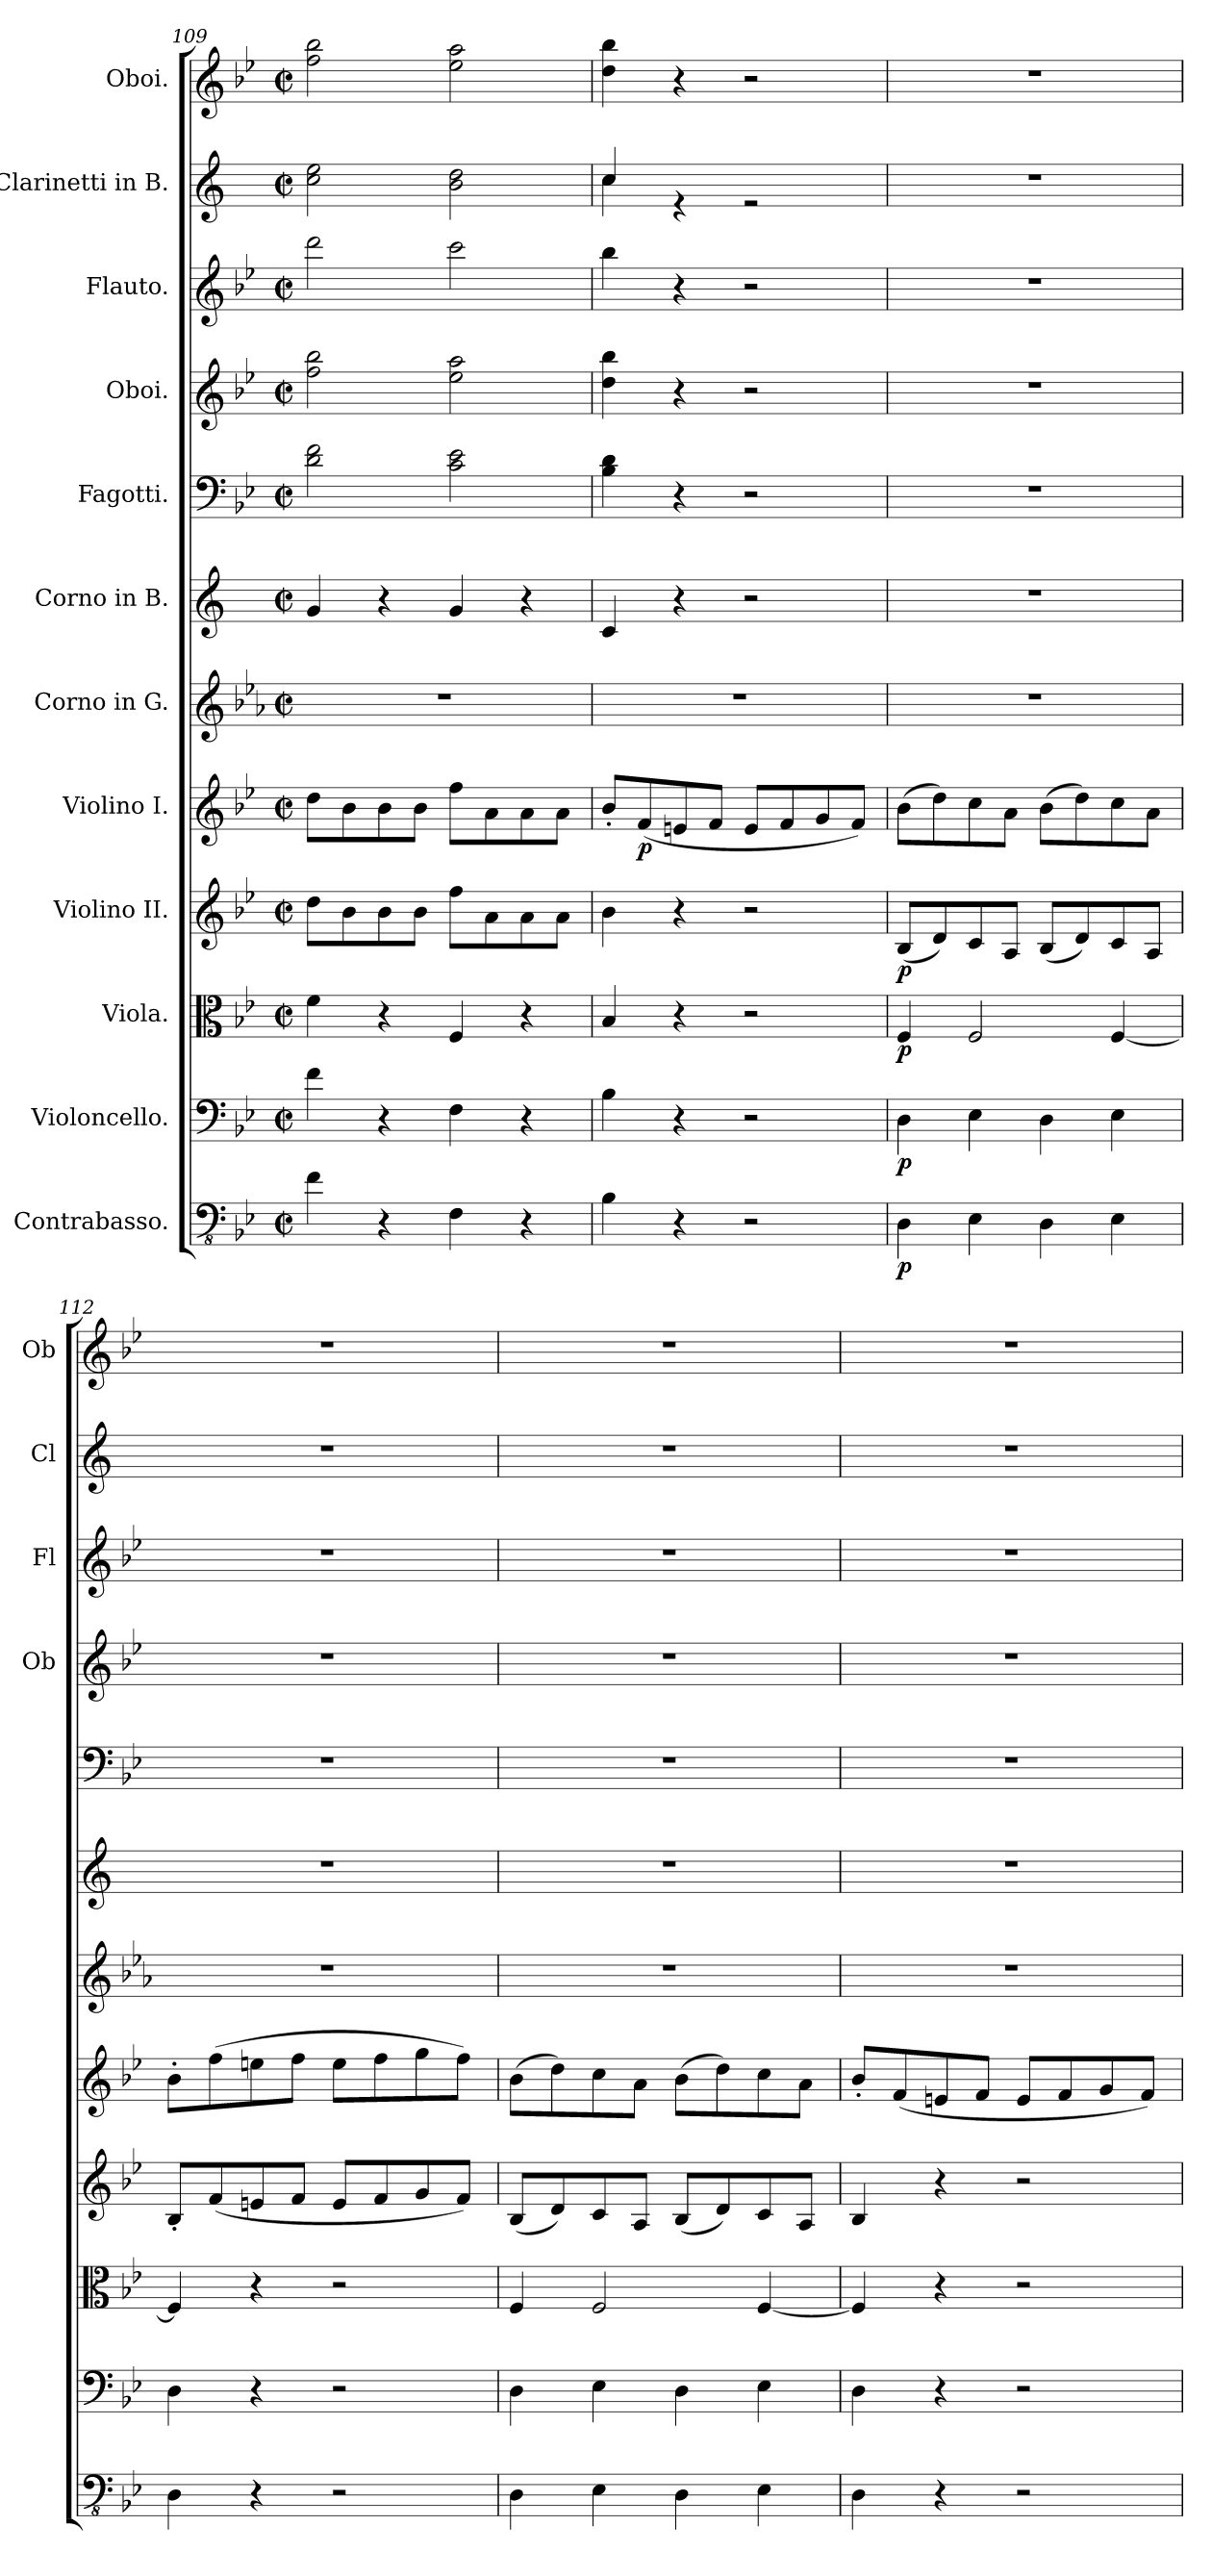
**kern	**dynam	**kern	**dynam	**kern	**dynam	**kern	**dynam	**kern	**dynam	**kern	**kern	**kern	**kern	**kern	**kern	**kern
*part12	*part12	*part11	*part11	*part10	*part10	*part9	*part9	*part8	*part8	*part7	*part6	*part5	*part4	*part3	*part2	*part1
*staff12	*staff12	*staff11	*staff11	*staff10	*staff10	*staff9	*staff9	*staff8	*staff8	*staff7	*staff6	*staff5	*staff4	*staff3	*staff2	*staff1
*I"Contrabasso.	*	*I"Violoncello.	*	*I"Viola.	*	*I"Violino II.	*	*I"Violino I.	*	*I"Corno in G.	*I"Corno in B.	*I"Fagotti.	*I"Oboi.	*I"Flauto.	*I"Clarinetti in B.	*I"Oboi.
*	*	*	*	*	*	*	*	*	*	*	*	*	*I'Ob	*I'Fl	*I'Cl	*I'Ob
*clefFv4	*	*clefF4	*	*clefC3	*	*clefG2	*	*clefG2	*	*clefG2	*clefG2	*clefF4	*clefG2	*clefG2	*clefG2	*clefG2
*	*	*	*	*	*	*	*	*	*	*ITrd3c5	*ITrd1c2	*	*	*	*ITrd1c2	*
*k[b-e-]	*	*k[b-e-]	*	*k[b-e-]	*	*k[b-e-]	*	*k[b-e-]	*	*k[b-e-]	*k[b-e-]	*k[b-e-]	*k[b-e-]	*k[b-e-]	*k[b-e-]	*k[b-e-]
*M2/2	*	*M2/2	*	*M2/2	*	*M2/2	*	*M2/2	*	*M2/2	*M2/2	*M2/2	*M2/2	*M2/2	*M2/2	*M2/2
*met(c|)	*	*met(c|)	*	*met(c|)	*	*met(c|)	*	*met(c|)	*	*met(c|)	*met(c|)	*met(c|)	*met(c|)	*met(c|)	*met(c|)	*met(c|)
=109	=109	=109	=109	=109	=109	=109	=109	=109	=109	=109	=109	=109	=109	=109	=109	=109
4F\	.	4f\	.	4f\	.	8dd\L	.	8dd\L	.	1r	4f/	2d\ 2f\	2ff\ 2bb-\	2ddd\	2b-\ 2dd\	2ff\ 2bb-\
.	.	.	.	.	.	8b-\	.	8b-\	.	.	.	.	.	.	.	.
4r	.	4r	.	4r	.	8b-\	.	8b-\	.	.	4r	.	.	.	.	.
.	.	.	.	.	.	8b-\J	.	8b-\J	.	.	.	.	.	.	.	.
4FF\	.	4F\	.	4F/	.	8ff\L	.	8ff\L	.	.	4f/	2c\ 2e-\	2ee-\ 2aa\	2ccc\	2a\ 2cc\	2ee-\ 2aa\
.	.	.	.	.	.	8a\	.	8a\	.	.	.	.	.	.	.	.
4r	.	4r	.	4r	.	8a\	.	8a\	.	.	4r	.	.	.	.	.
.	.	.	.	.	.	8a\J	.	8a\J	.	.	.	.	.	.	.	.
=110	=110	=110	=110	=110	=110	=110	=110	=110	=110	=110	=110	=110	=110	=110	=110	=110
*	*	*	*	*	*	*	*	*	*	*	*	*	*	*	*^	*
4BB-\	.	4B-\	.	4B-/	.	4b-\	.	8b-'/L	.	1r	4B-/	4B-\ 4d\	4dd\ 4bb-\	4bb-\	4b-/	4b-\	4dd\ 4bb-\
!	!	!	!	!	!	!	!	!	!LO:DY:b	!	!	!	!	!	!	!	!
.	.	.	.	.	.	.	.	(<8f/	p	.	.	.	.	.	.	.	.
4r	.	4r	.	4r	.	4r	.	8en/	.	.	4r	4r	4r	4r	4re	2.ryy	4r
.	.	.	.	.	.	.	.	8f/J	.	.	.	.	.	.	.	.	.
2r	.	2r	.	2r	.	2r	.	8e/L	.	.	2r	2r	2r	2r	2re	.	2r
.	.	.	.	.	.	.	.	8f/	.	.	.	.	.	.	.	.	.
.	.	.	.	.	.	.	.	8g/	.	.	.	.	.	.	.	.	.
.	.	.	.	.	.	.	.	8f/J)	.	.	.	.	.	.	.	.	.
*	*	*	*	*	*	*	*	*	*	*	*	*	*	*	*v	*v	*
=111	=111	=111	=111	=111	=111	=111	=111	=111	=111	=111	=111	=111	=111	=111	=111	=111
!	!LO:DY:b	!	!LO:DY:b	!	!LO:DY:b	!	!LO:DY:b	!	!	!	!	!	!	!	!	!
4DD\	p	4D\	p	4F/	p	(<8B-/L	p	(>8b-\L	.	1r	1r	1r	1r	1r	1r	1r
.	.	.	.	.	.	8d/)	.	8dd\)	.	.	.	.	.	.	.	.
4EE-\	.	4E-\	.	2F/	.	8c/	.	8cc\	.	.	.	.	.	.	.	.
.	.	.	.	.	.	8A/J	.	8a\J	.	.	.	.	.	.	.	.
4DD\	.	4D\	.	.	.	(<8B-/L	.	(>8b-\L	.	.	.	.	.	.	.	.
.	.	.	.	.	.	8d/)	.	8dd\)	.	.	.	.	.	.	.	.
4EE-\	.	4E-\	.	[4F/	.	8c/	.	8cc\	.	.	.	.	.	.	.	.
.	.	.	.	.	.	8A/J	.	8a\J	.	.	.	.	.	.	.	.
=112	=112	=112	=112	=112	=112	=112	=112	=112	=112	=112	=112	=112	=112	=112	=112	=112
4DD\	.	4D\	.	4F/]	.	8B-'/L	.	8b-'\L	.	1r	1r	1r	1r	1r	1r	1r
.	.	.	.	.	.	(<8f/	.	(>8ff\	.	.	.	.	.	.	.	.
4r	.	4r	.	4r	.	8en/	.	8een\	.	.	.	.	.	.	.	.
.	.	.	.	.	.	8f/J	.	8ff\J	.	.	.	.	.	.	.	.
2r	.	2r	.	2r	.	8e/L	.	8ee\L	.	.	.	.	.	.	.	.
.	.	.	.	.	.	8f/	.	8ff\	.	.	.	.	.	.	.	.
.	.	.	.	.	.	8g/	.	8gg\	.	.	.	.	.	.	.	.
.	.	.	.	.	.	8f/J)	.	8ff\J)	.	.	.	.	.	.	.	.
!!LO:PB:g=z
=113	=113	=113	=113	=113	=113	=113	=113	=113	=113	=113	=113	=113	=113	=113	=113	=113
4DD\	.	4D\	.	4F/	.	(<8B-/L	.	(>8b-\L	.	1r	1r	1r	1r	1r	1r	1r
.	.	.	.	.	.	8d/)	.	8dd\)	.	.	.	.	.	.	.	.
4EE-\	.	4E-\	.	2F/	.	8c/	.	8cc\	.	.	.	.	.	.	.	.
.	.	.	.	.	.	8A/J	.	8a\J	.	.	.	.	.	.	.	.
4DD\	.	4D\	.	.	.	(<8B-/L	.	(>8b-\L	.	.	.	.	.	.	.	.
.	.	.	.	.	.	8d/)	.	8dd\)	.	.	.	.	.	.	.	.
4EE-\	.	4E-\	.	[4F/	.	8c/	.	8cc\	.	.	.	.	.	.	.	.
.	.	.	.	.	.	8A/J	.	8a\J	.	.	.	.	.	.	.	.
=114	=114	=114	=114	=114	=114	=114	=114	=114	=114	=114	=114	=114	=114	=114	=114	=114
4DD\	.	4D\	.	4F/]	.	4B-/	.	8b-'/L	.	1r	1r	1r	1r	1r	1r	1r
.	.	.	.	.	.	.	.	(<8f/	.	.	.	.	.	.	.	.
4r	.	4r	.	4r	.	4r	.	8en/	.	.	.	.	.	.	.	.
.	.	.	.	.	.	.	.	8f/J	.	.	.	.	.	.	.	.
2r	.	2r	.	2r	.	2r	.	8e/L	.	.	.	.	.	.	.	.
.	.	.	.	.	.	.	.	8f/	.	.	.	.	.	.	.	.
.	.	.	.	.	.	.	.	8g/	.	.	.	.	.	.	.	.
.	.	.	.	.	.	.	.	8f/J)	.	.	.	.	.	.	.	.
=	=	=	=	=	=	=	=	=	=	=	=	=	=	=	=	=
*-	*-	*-	*-	*-	*-	*-	*-	*-	*-	*-	*-	*-	*-	*-	*-	*-
